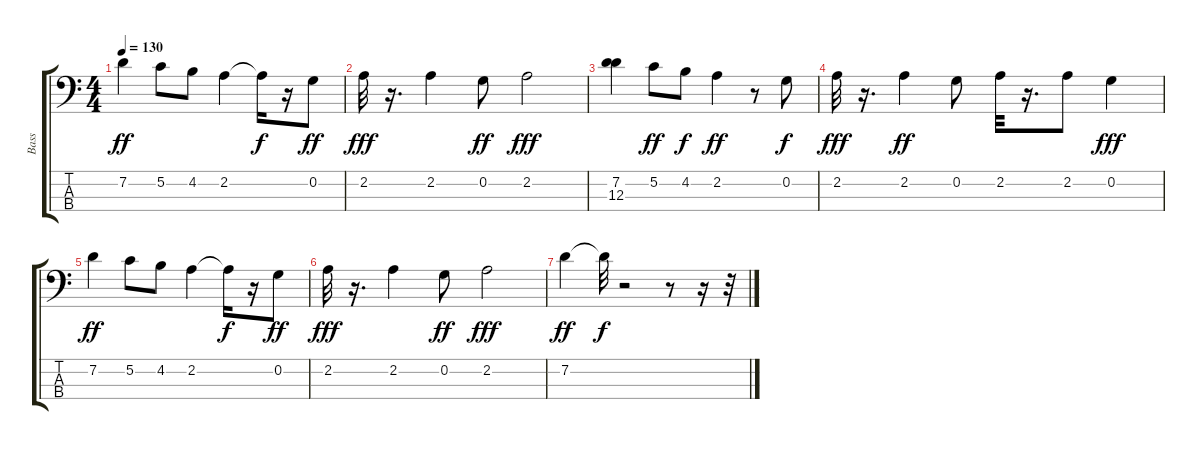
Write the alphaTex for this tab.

\track ("Bass" "Bass") {instrument fretlessbass}
\staff {score tabs}
\tuning (C-1 G2 D2 A1) {hide}
\ts (4 4)
\tempo 130
\clef f4
\ks c
7.2.4{dy ff} 5.2.8 4.2.8 2.2.4 2.2{t}.16{dy f} r.16 0.2.8{dy ff} |
2.2.32{dy fff} r.16{d} 2.2.4 0.2.8{dy ff} 2.2.2{dy fff} |
(7.2 12.3).4 5.2.8{dy ff} 4.2.8{dy f} 2.2.4{dy ff} r.8 0.2.8{dy f} |
2.2.32{dy fff} r.16{d} 2.2.4{dy ff} 0.2.8 2.2.32 r.16{d} 2.2.8 0.2.4{dy fff} |
7.2.4{dy ff} 5.2.8 4.2.8 2.2.4 2.2{t}.16{dy f} r.16 0.2.8{dy ff} |
2.2.32{dy fff} r.16{d} 2.2.4 0.2.8{dy ff} 2.2.2{dy fff} |
7.2.4{dy ff} 7.2{t}.32{dy f} r.2 r.8 r.16 r.32
